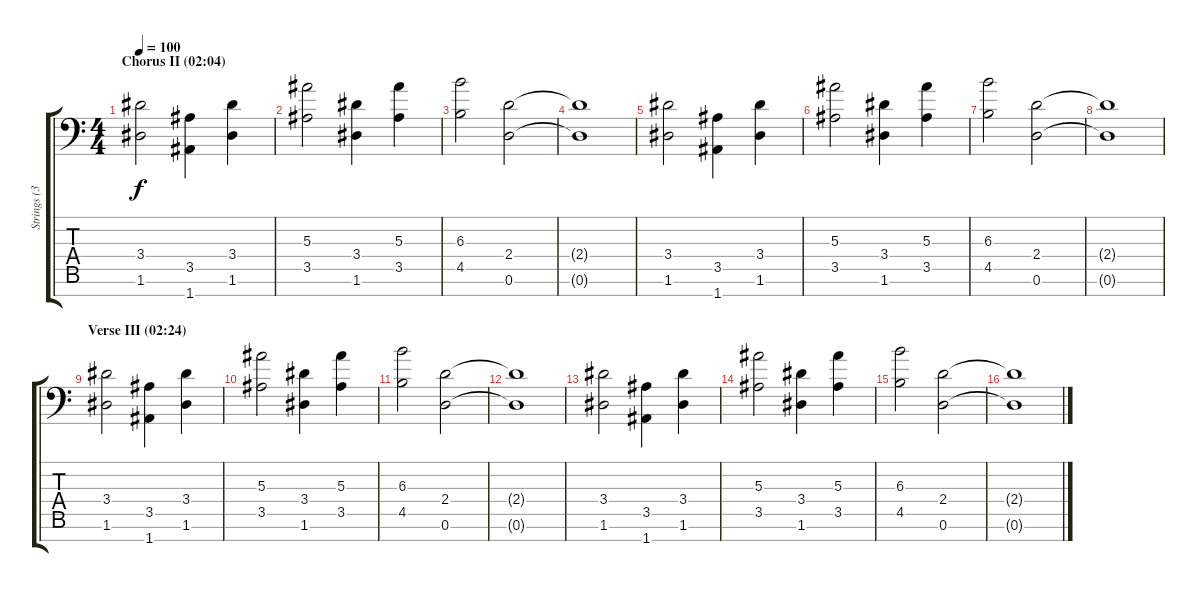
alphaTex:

\track ("Strings (3)" "Strings (3") {instrument contrabass}
\staff {score tabs}
\tuning (D4 A3 F3 C3 G2 D2 A1) {hide}
\ts (4 4)
\section ("" "Chorus II (02:04)")
\tempo 100
\clef f4
\ks c
(3.4 1.6).2{dy f} (3.5 1.7).4 (3.4 1.6).4 |
(5.3 3.5).2 (3.4 1.6).4 (5.3 3.5).4 |
(6.3 4.5).2 (2.4 0.6).2 |
(2.4{t} 0.6{t}).1 |
(3.4 1.6).2 (3.5 1.7).4 (3.4 1.6).4 |
(5.3 3.5).2 (3.4 1.6).4 (5.3 3.5).4 |
(6.3 4.5).2 (2.4 0.6).2 |
(2.4{t} 0.6{t}).1 |
\section ("" "Verse III (02:24)")
(3.4 1.6).2 (3.5 1.7).4 (3.4 1.6).4 |
(5.3 3.5).2 (3.4 1.6).4 (5.3 3.5).4 |
(6.3 4.5).2 (2.4 0.6).2 |
(2.4{t} 0.6{t}).1 |
(3.4 1.6).2 (3.5 1.7).4 (3.4 1.6).4 |
(5.3 3.5).2 (3.4 1.6).4 (5.3 3.5).4 |
(6.3 4.5).2 (2.4 0.6).2 |
(2.4{t} 0.6{t}).1
